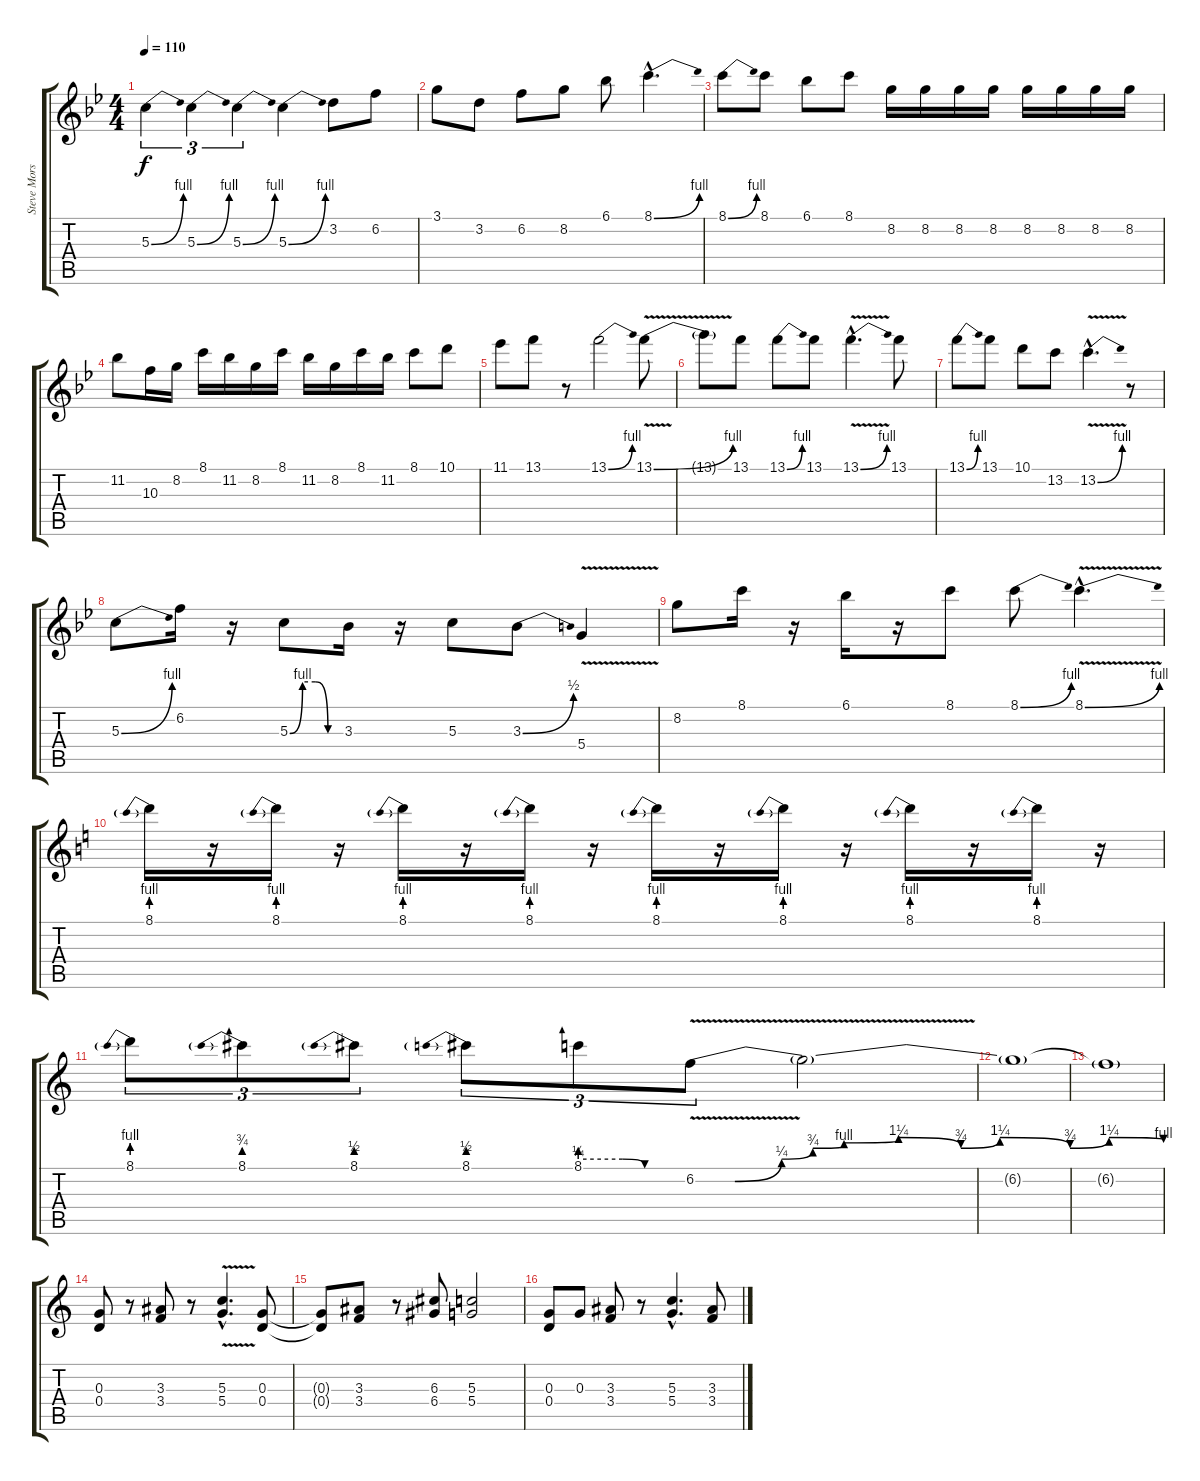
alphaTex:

\track ("Steve Morse" "Steve Mors") {instrument overdrivenguitar}
\staff {score tabs}
\tuning (E4 B3 G3 D3 A2 E2) {hide}
\ts (4 4)
\tempo 110
\clef g2
\ks bb
5.3{be (bend 0 0 60 4)}.4{tu (3 2) dy f} 5.3{be (bend 0 0 60 4)}.4{tu (3 2)} 5.3{be (bend 0 0 60 4)}.4{tu (3 2)} 5.3{be (bend 0 0 60 4)}.4 3.2.8 6.2.8 |
3.1.8 3.2.8 6.2.8 8.2.8 6.1.8 8.1{be (bend 0 0 60 4) hac}.4{d} |
8.1{be (bend 0 0 60 4)}.8 8.1.8 6.1.8 8.1.8 8.2.16 8.2.16 8.2.16 8.2.16 8.2.16 8.2.16 8.2.16 8.2.16 |
11.2.8 10.3.16 8.2.16 8.1.16 11.2.16 8.2.16 8.1.16 11.2.16 8.2.16 8.1.16 11.2.16 8.1.8 10.1.8 |
11.1.8 13.1.8 r.8 13.1{be (bend 0 0 60 4)}.2 13.1{be (bend 0 0 60 4) v}.8 |
13.1{t}.8 13.1.8 13.1{be (bend 0 0 60 4)}.8 13.1.8 13.1{be (bend 0 0 60 4) v hac}.4{d} 13.1.8 |
13.1{be (bend 0 0 60 4)}.8 13.1.8 10.1.8 13.2.8 13.2{be (bend 0 0 60 4) v hac}.4{d} r.8 |
5.3{be (bend 0 0 60 4)}.8 6.2.16 r.16 5.3{be (custom 0 0 15 4 30 4 45 0 60 0)}.8 3.3.16 r.16 5.3.8 3.3{be (bend 0 0 60 2)}.8 5.4{v}.4 |
8.2.8 8.1.16 r.16 6.1.16 r.16 8.1.8 8.1{be (bend 0 0 60 4)}.8 8.1{be (bend 0 0 60 4) v hac}.4{d} |
\ks c
8.1{be (prebend 0 4 60 4)}.16 r.16 8.1{be (prebend 0 4 60 4)}.16 r.16 8.1{be (prebend 0 4 60 4)}.16 r.16 8.1{be (prebend 0 4 60 4)}.16 r.16 8.1{be (prebend 0 4 60 4)}.16 r.16 8.1{be (prebend 0 4 60 4)}.16 r.16 8.1{be (prebend 0 4 60 4)}.16 r.16 8.1{be (prebend 0 4 60 4)}.16 r.16 |
8.1{be (prebend 0 4 60 4)}.8{tu (3 2)} 8.1{be (prebend 0 3 60 3)}.8{tu (3 2)} 8.1{be (prebend 0 2 60 2)}.8{tu (3 2)} 8.1{be (prebend 0 2 60 2)}.8{tu (3 2)} 8.1{be (custom 0 1 25 1 38 0 60 0)}.8{tu (3 2)} 6.2{be (custom 0 0 5 0 11 1 15 3 19 4 26 5 34 3 39 5 48 3 53 5 60 4) v}.8{tu (3 2)} 6.2{t}.2 |
6.2{t}.1 |
6.2{t}.1 |
(0.3 0.4).8 r.8 (3.3 3.4).8 r.8 (5.3{v hac} 5.4{v hac}).4{d} (0.3 0.4).8 |
(0.3{t} 0.4{t}).8 (3.3 3.4).8 r.8 (6.3 6.4).8 (5.3 5.4).2 |
(0.3 0.4).8 0.3.8 (3.3 3.4).8 r.8 (5.3{hac} 5.4{hac}).4{d} (3.3 3.4).8
